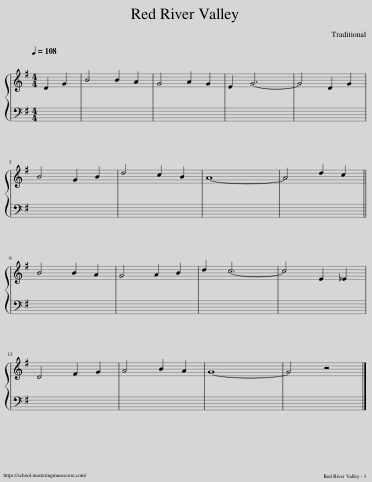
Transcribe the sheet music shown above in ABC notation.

X:1
L:1/8
Q:1/4=108
M:4/4
I:linebreak $
K:G
V:1 treble
V:1
 D2 G2 | B4 B2 A2 | G4 A2 G2 | E2 G6- | G4 D2 G2 |$ %5
 B4 G2 B2 | d4 c2 B2 | A8- | A4 d2 c2 ||$ B4 B2 A2 | %10
 G4 A2 B2 | d2 c6- | c4 E2 _E2 |$ D4 F2 G2 | A4 B2 A2 | %15
 G8- | G4 z4 |] %17
